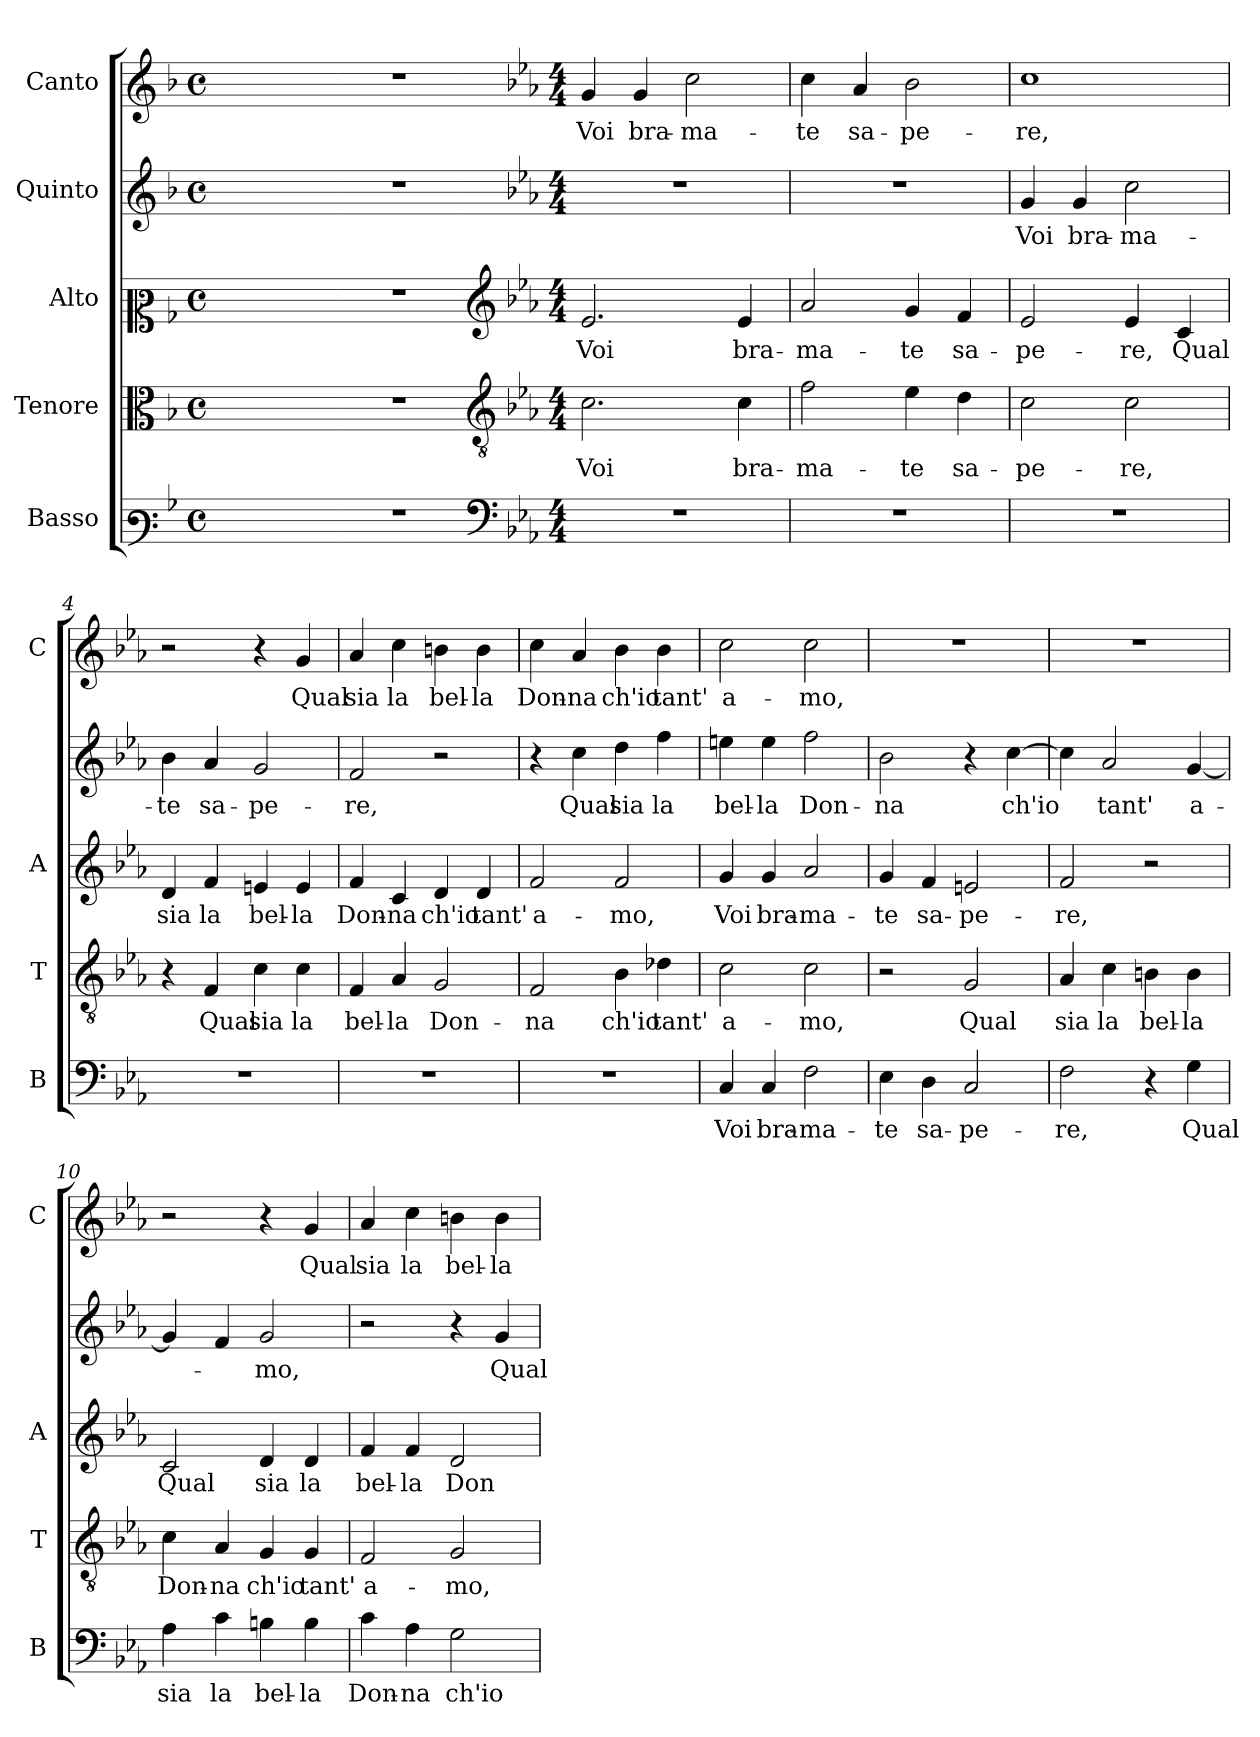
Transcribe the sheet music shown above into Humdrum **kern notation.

**kern	**text	**kern	**text	**kern	**text	**kern	**text	**kern	**text
*part5	*part5	*part4	*part4	*part3	*part3	*part2	*part2	*part1	*part1
*staff5	*staff5	*staff4	*staff4	*staff3	*staff3	*staff2	*staff2	*staff1	*staff1
*I"Basso	*	*I"Tenore	*	*I"Alto	*	*I"Quinto	*	*I"Canto	*
*I'B	*	*I'T	*	*I'A	*	*	*	*I'C	*
*clefF3	*	*clefC3	*	*clefC2	*	*clefG2	*	*clefG2	*
*k[b-]	*	*k[b-]	*	*k[b-]	*	*k[b-]	*	*k[b-]	*
*F:	*	*F:	*	*F:	*	*F:	*	*F:	*
*M4/4	*	*M4/4	*	*M4/4	*	*M4/4	*	*M4/4	*
*met(c)	*	*met(c)	*	*met(c)	*	*met(c)	*	*met(c)	*
=	=	=	=	=	=	=	=	=	=
1ryy	.	1ryy	.	1ryy	.	1ryy	.	1ryy	.
=1X-	=1X-	=1X-	=1X-	=1X-	=1X-	=1X-	=1X-	=1X-	=1X-
1r	.	1r	.	1r	.	1r	.	1r	.
=1-	=1-	=1-	=1-	=1-	=1-	=1-	=1-	=1-	=1-
*clefF4	*	*clefGv2	*	*clefG2	*	*	*	*	*
*k[b-e-a-]	*	*k[b-e-a-]	*	*k[b-e-a-]	*	*k[b-e-a-]	*	*k[b-e-a-]	*
*E-:	*	*E-:	*	*E-:	*	*E-:	*	*E-:	*
*M4/4	*	*M4/4	*	*M4/4	*	*M4/4	*	*M4/4	*
!	!	!	!LO:LY:b	!	!LO:LY:b	!	!	!	!LO:LY:b
1r	.	2.c\	Voi	2.e-/	Voi	1r	.	4g/	Voi
!	!	!	!	!	!	!	!	!	!LO:LY:b
.	.	.	.	.	.	.	.	4g/	bra-
!	!	!	!	!	!	!	!	!	!LO:LY:b
.	.	.	.	.	.	.	.	2cc\	-ma-
!	!	!	!LO:LY:b	!	!LO:LY:b	!	!	!	!
.	.	4c\	bra-	4e-/	bra-	.	.	.	.
=2	=2	=2	=2	=2	=2	=2	=2	=2	=2
!	!	!	!LO:LY:b	!	!LO:LY:b	!	!	!	!LO:LY:b
1r	.	2f\	-ma-	2a-/	-ma-	1r	.	4cc\	-te
!	!	!	!	!	!	!	!	!	!LO:LY:b
.	.	.	.	.	.	.	.	4a-/	sa-
!	!	!	!LO:LY:b	!	!LO:LY:b	!	!	!	!LO:LY:b
.	.	4e-\	-te	4g/	-te	.	.	2b-\	-pe-
!	!	!	!LO:LY:b	!	!LO:LY:b	!	!	!	!
.	.	4d\	sa-	4f/	sa-	.	.	.	.
=3	=3	=3	=3	=3	=3	=3	=3	=3	=3
!	!	!	!LO:LY:b	!	!LO:LY:b	!	!LO:LY:b	!	!LO:LY:b
1r	.	2c\	-pe-	2e-/	-pe-	4g/	Voi	1cc	-re,
!	!	!	!	!	!	!	!LO:LY:b	!	!
.	.	.	.	.	.	4g/	bra-	.	.
!	!	!	!LO:LY:b	!	!LO:LY:b	!	!LO:LY:b	!	!
.	.	2c\	-re,	4e-/	-re,	2cc\	-ma-	.	.
!	!	!	!	!	!LO:LY:b	!	!	!	!
.	.	.	.	4c/	Qual	.	.	.	.
=4	=4	=4	=4	=4	=4	=4	=4	=4	=4
!	!	!	!	!	!LO:LY:b	!	!LO:LY:b	!	!
1r	.	4r	.	4d/	sia	4b-\	-te	2r	.
!	!	!	!LO:LY:b	!	!LO:LY:b	!	!LO:LY:b	!	!
.	.	4F/	Qual	4f/	la	4a-/	sa-	.	.
!	!	!	!LO:LY:b	!	!LO:LY:b	!	!LO:LY:b	!	!
.	.	4c\	sia	4en/	bel-	2g/	-pe-	4r	.
!	!	!	!LO:LY:b	!	!LO:LY:b	!	!	!	!LO:LY:b
.	.	4c\	la	4e/	-la	.	.	4g/	Qual
=5	=5	=5	=5	=5	=5	=5	=5	=5	=5
!	!	!	!LO:LY:b	!	!LO:LY:b	!	!LO:LY:b	!	!LO:LY:b
1r	.	4F/	bel-	4f/	Don-	2f/	-re,	4a-/	sia
!	!	!	!LO:LY:b	!	!LO:LY:b	!	!	!	!LO:LY:b
.	.	4A-/	-la	4c/	-na	.	.	4cc\	la
!	!	!	!LO:LY:b	!	!LO:LY:b	!	!	!	!LO:LY:b
.	.	2G/	Don-	4d/	ch'io	2r	.	4bn\	bel-
!	!	!	!	!	!LO:LY:b	!	!	!	!LO:LY:b
.	.	.	.	4d/	tant'	.	.	4b\	-la
!!LO:LB:g=z
=6	=6	=6	=6	=6	=6	=6	=6	=6	=6
!	!	!	!LO:LY:b	!	!LO:LY:b	!	!	!	!LO:LY:b
1r	.	2F/	-na	2f/	a-	4r	.	4cc\	Don-
!	!	!	!	!	!	!	!LO:LY:b	!	!LO:LY:b
.	.	.	.	.	.	4cc\	Qual	4a-/	-na
!	!	!	!LO:LY:b	!	!LO:LY:b	!	!LO:LY:b	!	!LO:LY:b
.	.	4B-\	ch'io	2f/	-mo,	4dd\	sia	4b-\	ch'io
!	!	!	!LO:LY:b	!	!	!	!LO:LY:b	!	!LO:LY:b
.	.	4d-X\	tant'	.	.	4ff\	la	4b-\	tant'
=7	=7	=7	=7	=7	=7	=7	=7	=7	=7
!	!LO:LY:b	!	!LO:LY:b	!	!LO:LY:b	!	!LO:LY:b	!	!LO:LY:b
4C/	Voi	2c\	a-	4g/	Voi	4een\	bel-	2cc\	a-
!	!LO:LY:b	!	!	!	!LO:LY:b	!	!LO:LY:b	!	!
4C/	bra-	.	.	4g/	bra-	4ee\	-la	.	.
!	!LO:LY:b	!	!LO:LY:b	!	!LO:LY:b	!	!LO:LY:b	!	!LO:LY:b
2F\	-ma-	2c\	-mo,	2a-/	-ma-	2ff\	Don-	2cc\	-mo,
=8	=8	=8	=8	=8	=8	=8	=8	=8	=8
!	!LO:LY:b	!	!	!	!LO:LY:b	!	!LO:LY:b	!	!
4E-\	-te	2r	.	4g/	-te	2b-\	-na	1r	.
!	!LO:LY:b	!	!	!	!LO:LY:b	!	!	!	!
4D\	sa-	.	.	4f/	sa-	.	.	.	.
!	!LO:LY:b	!	!LO:LY:b	!	!LO:LY:b	!	!	!	!
2C/	-pe-	2G/	Qual	2en/	-pe-	4r	.	.	.
!	!	!	!	!	!	!	!LO:LY:b	!	!
.	.	.	.	.	.	[4cc\	ch'io	.	.
=9	=9	=9	=9	=9	=9	=9	=9	=9	=9
!	!LO:LY:b	!	!LO:LY:b	!	!LO:LY:b	!	!	!	!
2F\	-re,	4A-/	sia	2f/	-re,	4cc\]	.	1r	.
!	!	!	!LO:LY:b	!	!	!	!LO:LY:b	!	!
.	.	4c\	la	.	.	2a-/	tant'	.	.
!	!	!	!LO:LY:b	!	!	!	!	!	!
4r	.	4Bn\	bel-	2r	.	.	.	.	.
!	!LO:LY:b	!	!LO:LY:b	!	!	!	!LO:LY:b	!	!
4G\	Qual	4B\	-la	.	.	[4g/	a-	.	.
=10	=10	=10	=10	=10	=10	=10	=10	=10	=10
!	!LO:LY:b	!	!LO:LY:b	!	!LO:LY:b	!	!	!	!
4A-\	sia	4c\	Don-	2c/	Qual	4g/]	.	2r	.
!	!LO:LY:b	!	!LO:LY:b	!	!	!	!	!	!
4c\	la	4A-/	-na	.	.	4f/	.	.	.
!	!LO:LY:b	!	!LO:LY:b	!	!LO:LY:b	!	!LO:LY:b	!	!
4Bn\	bel-	4G/	ch'io	4d/	sia	2g/	-mo,	4r	.
!	!LO:LY:b	!	!LO:LY:b	!	!LO:LY:b	!	!	!	!LO:LY:b
4B\	-la	4G/	tant'	4d/	la	.	.	4g/	Qual
=11	=11	=11	=11	=11	=11	=11	=11	=11	=11
!	!LO:LY:b	!	!LO:LY:b	!	!LO:LY:b	!	!	!	!LO:LY:b
4c\	Don-	2F/	a-	4f/	bel-	2r	.	4a-/	sia
!	!LO:LY:b	!	!	!	!LO:LY:b	!	!	!	!LO:LY:b
4A-\	-na	.	.	4f/	-la	.	.	4cc\	la
!	!LO:LY:b	!	!LO:LY:b	!	!LO:LY:b	!	!	!	!LO:LY:b
2G\	ch'io	2G/	-mo,	2d/	Don-	4r	.	4bn\	bel-
!	!	!	!	!	!	!	!LO:LY:b	!	!LO:LY:b
.	.	.	.	.	.	4g/	Qual	4b\	-la
=	=	=	=	=	=	=	=	=	=
*-	*-	*-	*-	*-	*-	*-	*-	*-	*-
